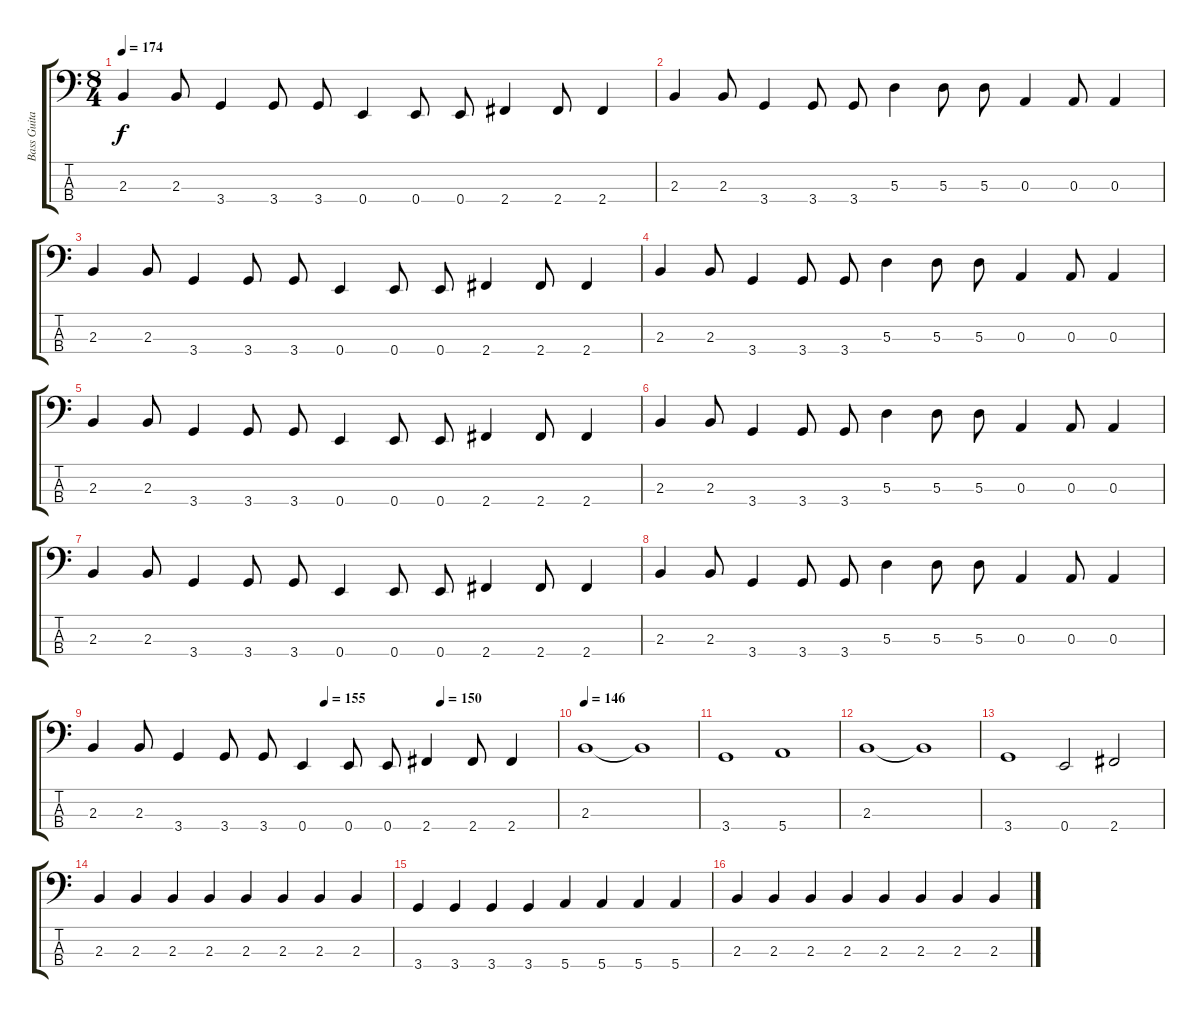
\track ("Bass Guitar" "Bass Guita") {instrument electricbassfinger}
\staff {score tabs}
\tuning (G2 D2 A1 E1) {hide}
\ts (8 4)
\tempo 174
\clef f4
\ks c
2.3.4{dy f} 2.3.8 3.4.4 3.4.8 3.4.8 0.4.4 0.4.8 0.4.8 2.4.4 2.4.8 2.4.4 |
2.3.4 2.3.8 3.4.4 3.4.8 3.4.8 5.3.4 5.3.8 5.3.8 0.3.4 0.3.8 0.3.4 |
2.3.4 2.3.8 3.4.4 3.4.8 3.4.8 0.4.4 0.4.8 0.4.8 2.4.4 2.4.8 2.4.4 |
2.3.4 2.3.8 3.4.4 3.4.8 3.4.8 5.3.4 5.3.8 5.3.8 0.3.4 0.3.8 0.3.4 |
2.3.4 2.3.8 3.4.4 3.4.8 3.4.8 0.4.4 0.4.8 0.4.8 2.4.4 2.4.8 2.4.4 |
2.3.4 2.3.8 3.4.4 3.4.8 3.4.8 5.3.4 5.3.8 5.3.8 0.3.4 0.3.8 0.3.4 |
2.3.4 2.3.8 3.4.4 3.4.8 3.4.8 0.4.4 0.4.8 0.4.8 2.4.4 2.4.8 2.4.4 |
2.3.4 2.3.8 3.4.4 3.4.8 3.4.8 5.3.4 5.3.8 5.3.8 0.3.4 0.3.8 0.3.4 |
\tempo (155 0.5)
\tempo (150 0.75)
2.3.4 2.3.8 3.4.4 3.4.8 3.4.8 0.4.4 0.4.8 0.4.8 2.4.4 2.4.8 2.4.4 |
\tempo 146
2.3.1 2.3{t}.1 |
3.4.1 5.4.1 |
2.3.1 2.3{t}.1 |
3.4.1 0.4.2 2.4.2 |
2.3.4 2.3.4 2.3.4 2.3.4 2.3.4 2.3.4 2.3.4 2.3.4 |
3.4.4 3.4.4 3.4.4 3.4.4 5.4.4 5.4.4 5.4.4 5.4.4 |
2.3.4 2.3.4 2.3.4 2.3.4 2.3.4 2.3.4 2.3.4 2.3.4
